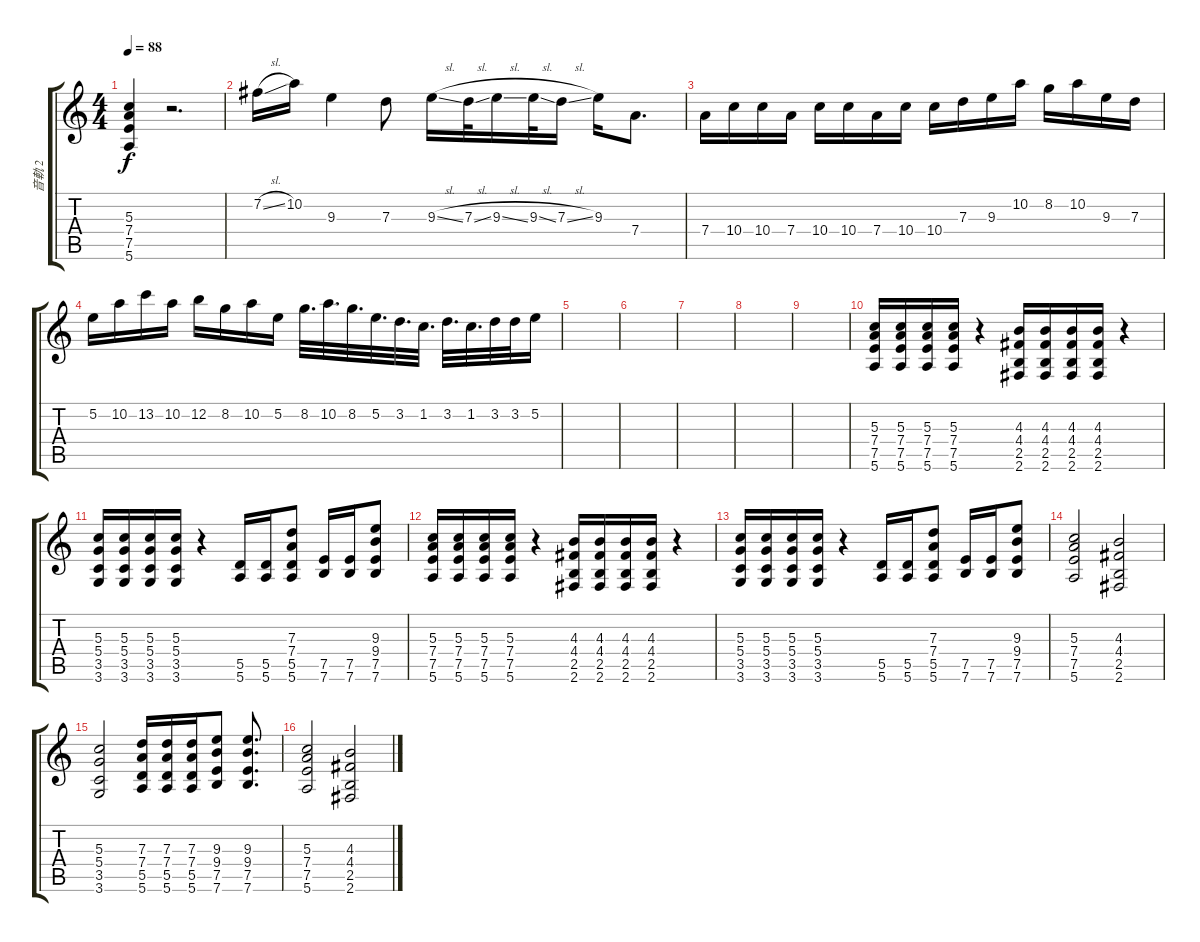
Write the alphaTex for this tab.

\track ("音軌 2" "音軌 2") {instrument overdrivenguitar}
\staff {score tabs}
\tuning (E4 B3 G3 D3 A2 E2) {hide}
\ts (4 4)
\tempo 88
\clef g2
\ks c
(5.3 7.4 7.5 5.6).4{dy f} r.2{d} |
7.2{sl}.16 10.2.16 9.3.4 7.3.8 9.3{sl}.16 7.3{sl}.32 9.3{sl}.16 9.3{sl}.32 7.3{sl}.16 9.3.16 7.4.8{d} |
7.4.16 10.4.16 10.4.16 7.4.16 10.4.16 10.4.16 7.4.16 10.4.16 10.4.16 7.3.16 9.3.16 10.2.16 8.2.16 10.2.16 9.3.16 7.3.16 |
5.2.16 10.2.16 13.2.16 10.2.16 12.2.16 8.2.16 10.2.16 5.2.16 8.2.32{d} 10.2.32{d} 8.2.32{d} 5.2.32{d} 3.2.32{d} 1.2.32{d} 3.2.32{d} 1.2.32{d} 3.2.32 3.2.32 5.2.16 |
|
|
|
|
|
(5.3 7.4 7.5 5.6).16 (5.3 7.4 7.5 5.6).16 (5.3 7.4 7.5 5.6).16 (5.3 7.4 7.5 5.6).16 r.4 (4.3 4.4 2.5 2.6).16 (4.3 4.4 2.5 2.6).16 (4.3 4.4 2.5 2.6).16 (4.3 4.4 2.5 2.6).16 r.4 |
(5.3 5.4 3.5 3.6).16 (5.3 5.4 3.5 3.6).16 (5.3 5.4 3.5 3.6).16 (5.3 5.4 3.5 3.6).16 r.4 (5.5 5.6).16 (5.5 5.6).16 (7.3 7.4 5.5 5.6).8 (7.5 7.6).16 (7.5 7.6).16 (9.3 9.4 7.5 7.6).8 |
(5.3 7.4 7.5 5.6).16 (5.3 7.4 7.5 5.6).16 (5.3 7.4 7.5 5.6).16 (5.3 7.4 7.5 5.6).16 r.4 (4.3 4.4 2.5 2.6).16 (4.3 4.4 2.5 2.6).16 (4.3 4.4 2.5 2.6).16 (4.3 4.4 2.5 2.6).16 r.4 |
(5.3 5.4 3.5 3.6).16 (5.3 5.4 3.5 3.6).16 (5.3 5.4 3.5 3.6).16 (5.3 5.4 3.5 3.6).16 r.4 (5.5 5.6).16 (5.5 5.6).16 (7.3 7.4 5.5 5.6).8 (7.5 7.6).16 (7.5 7.6).16 (9.3 9.4 7.5 7.6).8 |
(5.3 7.4 7.5 5.6).2 (4.3 4.4 2.5 2.6).2 |
(5.3 5.4 3.5 3.6).2 (7.3 7.4 5.5 5.6).16 (7.3 7.4 5.5 5.6).16 (7.3 7.4 5.5 5.6).16 (9.3 9.4 7.5 7.6).8 (9.3 9.4 7.5 7.6).8{d} |
(5.3 7.4 7.5 5.6).2 (4.3 4.4 2.5 2.6).2
